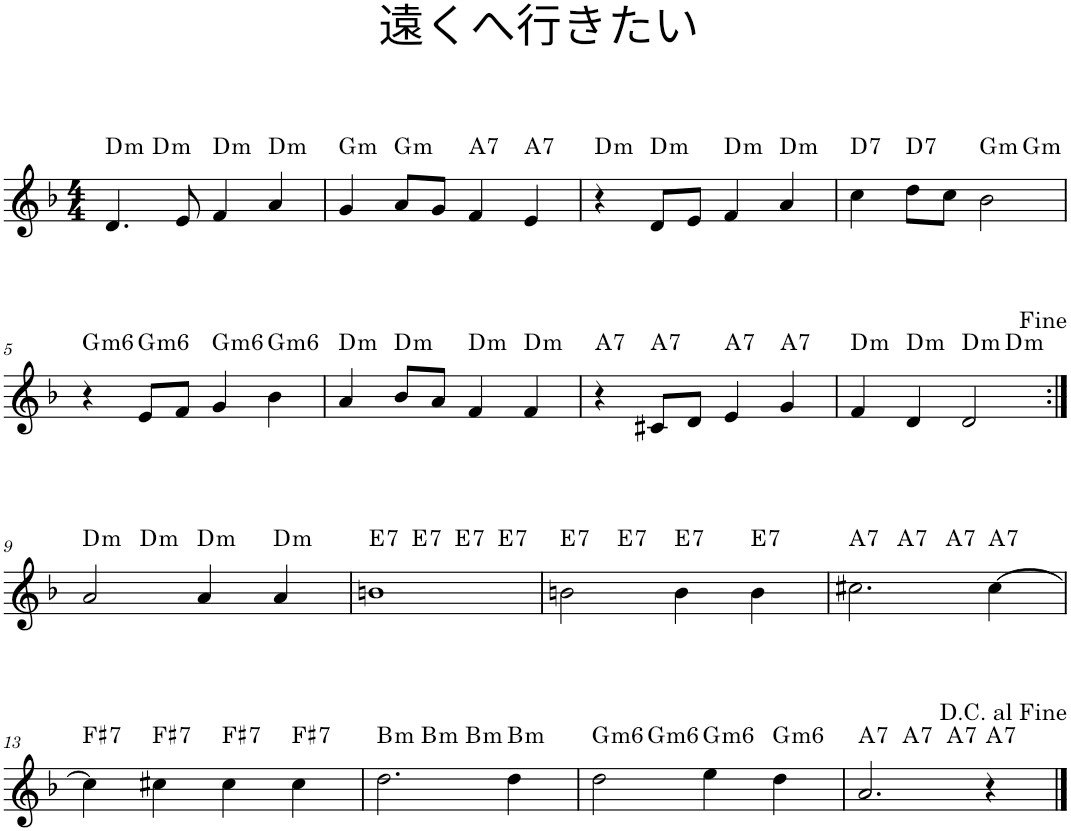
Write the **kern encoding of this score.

**kern	**harte
*part1	*part1
*staff1	*
*I"Piano	*
*I'Pno.	*
*clefG2	*
*k[b-]	*
*M4/4	*
=1	=1
!	!LO:H:kt=m
*^	*
4.d/	4ryy	D:min
!	!	!LO:H:kt=m
.	2.ryy	D:min
8e/	.	.
!	!	!LO:H:kt=m
4f/	.	D:min
!	!	!LO:H:kt=m
4a/	.	D:min
=2	=2	=2
!	!	!LO:H:kt=m
*v	*v	*
4g/	G:min
!	!LO:H:kt=m
8a/L	G:min
8g/J	.
!	!LO:H:kt=7
4f/	A:7
!	!LO:H:kt=7
4e/	A:7
=3	=3
!	!LO:H:kt=m
4r	D:min
!	!LO:H:kt=m
8d/L	D:min
8e/J	.
!	!LO:H:kt=m
4f/	D:min
!	!LO:H:kt=m
4a/	D:min
=4	=4
!	!LO:H:kt=7
*^	*
4cc\	2.ryy	D:7
!	!	!LO:H:kt=7
8dd\L	.	D:7
8cc\J	.	.
!	!	!LO:H:kt=m
2b-\	.	G:min
!	!	!LO:H:kt=m
.	4ryy	G:min
!!LO:LB:g=z	!!
=5	=5	=5
!	!	!LO:H:kt=m6
*v	*v	*
4r	G:min6
!	!LO:H:kt=m6
8e/L	G:min6
8f/J	.
!	!LO:H:kt=m6
4g/	G:min6
!	!LO:H:kt=m6
4b-\	G:min6
=6	=6
!	!LO:H:kt=m
4a/	D:min
!	!LO:H:kt=m
8b-/L	D:min
8a/J	.
!	!LO:H:kt=m
4f/	D:min
!	!LO:H:kt=m
4f/	D:min
=7	=7
!	!LO:H:kt=7
4r	A:7
!	!LO:H:kt=7
8c#X/L	A:7
8d/J	.
!	!LO:H:kt=7
4e/	A:7
!	!LO:H:kt=7
4g/	A:7
=8	=8
!	!LO:H:kt=m
*^	*
4f/	2.ryy	D:min
!	!	!LO:H:kt=m
4d/	.	D:min
!	!	!LO:H:kt=m
2d/	.	D:min
!	!	!LO:H:kt=m
.	4ryy	D:min
!!LO:LB:g=z	!!
=9:|!	=9:|!	=9:|!
!	!	!LO:H:kt=m
2a/	4ryy	D:min
!	!	!LO:H:kt=m
.	2.ryy	D:min
!	!	!LO:H:kt=m
4a/	.	D:min
!	!	!LO:H:kt=m
4a/	.	D:min
=10	=10	=10
!	!	!LO:H:kt=7
*^	*^	*
1bn	4ryy	2ryy	2.ryy	E:7
!	!	!	!	!LO:H:kt=7
.	2.ryy	.	.	E:7
!	!	!	!	!LO:H:kt=7
.	.	2ryy	.	E:7
!	!	!	!	!LO:H:kt=7
.	.	.	4ryy	E:7
=11	=11	=11	=11	=11
!	!	!	!	!LO:H:kt=7
*	*v	*v	*v	*
2bn\	4ryy	E:7
!	!	!LO:H:kt=7
.	2.ryy	E:7
!	!	!LO:H:kt=7
4b\	.	E:7
!	!	!LO:H:kt=7
4b\	.	E:7
=12	=12	=12
!	!	!LO:H:kt=7
*	*^	*
2.cc#X\	4ryy	2ryy	A:7
!	!	!	!LO:H:kt=7
.	2.ryy	.	A:7
!	!	!	!LO:H:kt=7
.	.	2ryy	A:7
!	!	!	!LO:H:kt=7
[4cc#\	.	.	A:7
!!LO:LB:g=z	!!	!!
=13	=13	=13	=13
!	!	!	!LO:H:kt=7
*v	*v	*v	*
4cc#\]	F#:7
!	!LO:H:kt=7
4cc#X\	F#:7
!	!LO:H:kt=7
4cc#\	F#:7
!	!LO:H:kt=7
4cc#\	F#:7
=14	=14
!	!LO:H:kt=m
*^	*
*	*^	*
2.dd\	4ryy	2ryy	B:min
!	!	!	!LO:H:kt=m
.	2.ryy	.	B:min
!	!	!	!LO:H:kt=m
.	.	2ryy	B:min
!	!	!	!LO:H:kt=m
4dd\	.	.	B:min
=15	=15	=15	=15
!	!	!	!LO:H:kt=m6
*	*v	*v	*
2dd\	4ryy	G:min6
!	!	!LO:H:kt=m6
.	2.ryy	G:min6
!	!	!LO:H:kt=m6
4ee\	.	G:min6
!	!	!LO:H:kt=m6
4dd\	.	G:min6
=16	=16	=16
!	!	!LO:H:kt=7
*	*^	*
2.a/	4ryy	2ryy	A:7
!	!	!	!LO:H:kt=7
.	2.ryy	.	A:7
!	!	!	!LO:H:kt=7
.	.	2ryy	A:7
!	!	!	!LO:H:kt=7
4r	.	.	A:7
*v	*v	*v	*
==	==
*-	*-
